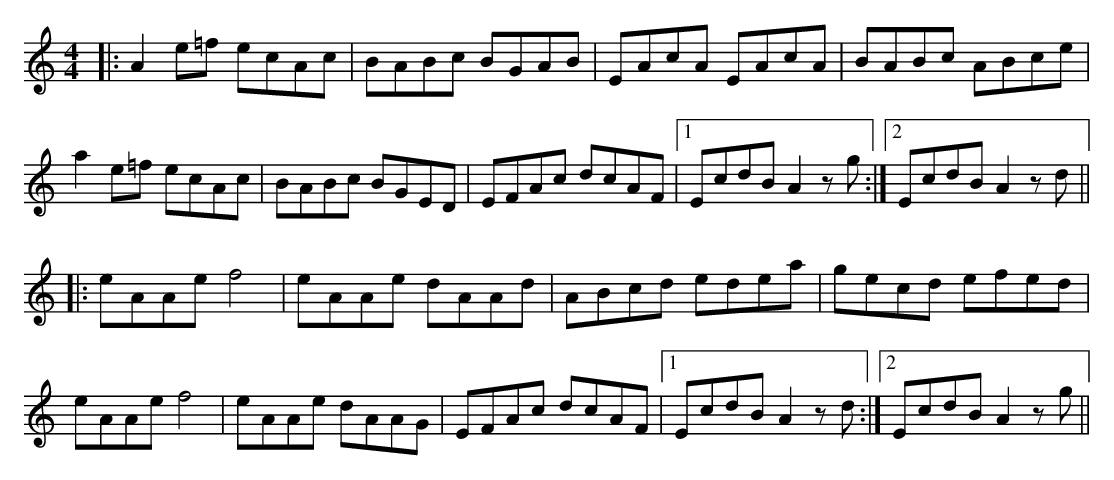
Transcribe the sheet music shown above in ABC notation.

X:1
M:4/4
K:Amin
|:A2 e=f ecAc|BABc BGAB|EAcA EAcA|BABc ABce|
a2 e=f ecAc|BABc BGED|EFAc dcAF|1 EcdB A2 zg:|2 EcdB A2 zd||
|:eAAe f4|eAAe dAAd|ABcd edea|gecd efed|
eAAe f4|eAAe dAAG|EFAc dcAF|1 EcdB A2 zd:|2 EcdB A2 zg||
